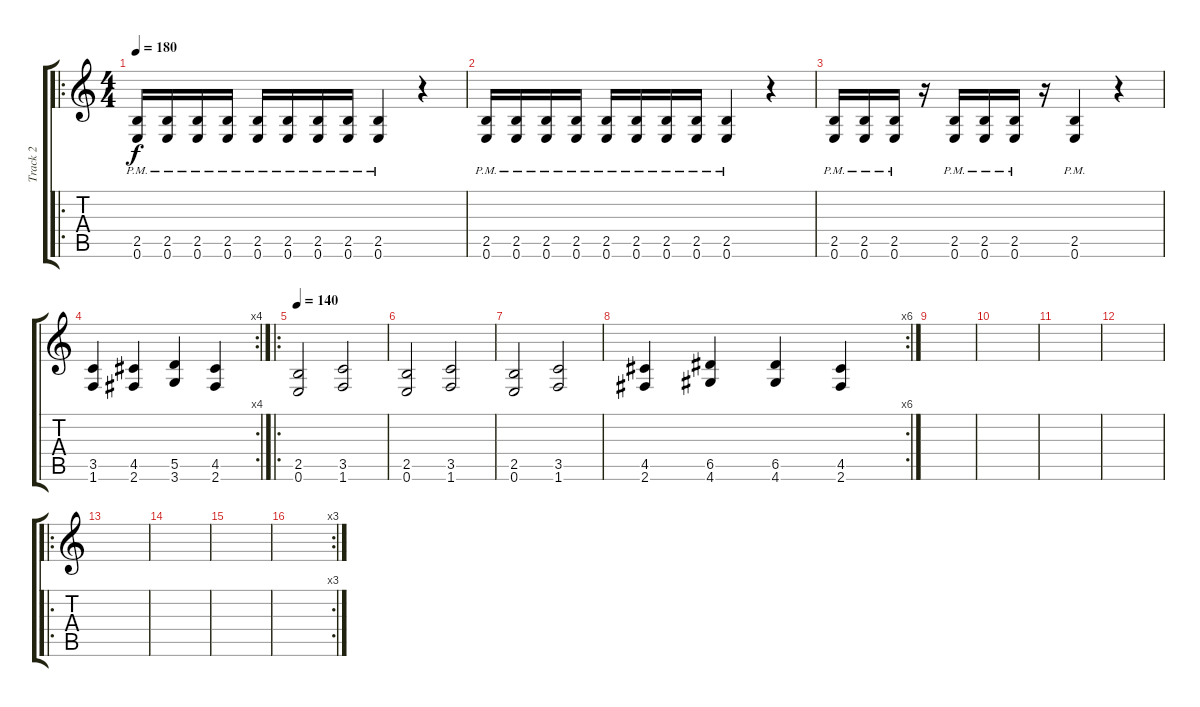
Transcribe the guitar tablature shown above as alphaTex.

\track ("Track 2" "Track 2") {instrument distortionguitar}
\staff {score tabs}
\tuning (E4 B3 G3 D3 A2 E2) {hide}
\ro
\ts (4 4)
\tempo 180
\clef g2
\ks c
(2.5{pm} 0.6{pm}).16{dy f} (2.5{pm} 0.6{pm}).16 (2.5{pm} 0.6{pm}).16 (2.5{pm} 0.6{pm}).16 (2.5{pm} 0.6{pm}).16 (2.5{pm} 0.6{pm}).16 (2.5{pm} 0.6{pm}).16 (2.5{pm} 0.6{pm}).16 (2.5{pm} 0.6{pm}).4 r.4 |
(2.5{pm} 0.6{pm}).16 (2.5{pm} 0.6{pm}).16 (2.5{pm} 0.6{pm}).16 (2.5{pm} 0.6{pm}).16 (2.5{pm} 0.6{pm}).16 (2.5{pm} 0.6{pm}).16 (2.5{pm} 0.6{pm}).16 (2.5{pm} 0.6{pm}).16 (2.5{pm} 0.6{pm}).4 r.4 |
(2.5{pm} 0.6{pm}).16 (2.5{pm} 0.6{pm}).16 (2.5{pm} 0.6{pm}).16 r.16 (2.5{pm} 0.6{pm}).16 (2.5{pm} 0.6{pm}).16 (2.5{pm} 0.6{pm}).16 r.16 (2.5{pm} 0.6{pm}).4 r.4 |
\rc 4
(3.5 1.6).4 (4.5 2.6).4 (5.5 3.6).4 (4.5 2.6).4 |
\ro
\tempo 140
(2.5 0.6).2 (3.5 1.6).2 |
(2.5 0.6).2 (3.5 1.6).2 |
(2.5 0.6).2 (3.5 1.6).2 |
\rc 6
(4.5 2.6).4 (6.5 4.6).4 (6.5 4.6).4 (4.5 2.6).4 |
|
|
|
|
\ro
|
|
|
\rc 3
